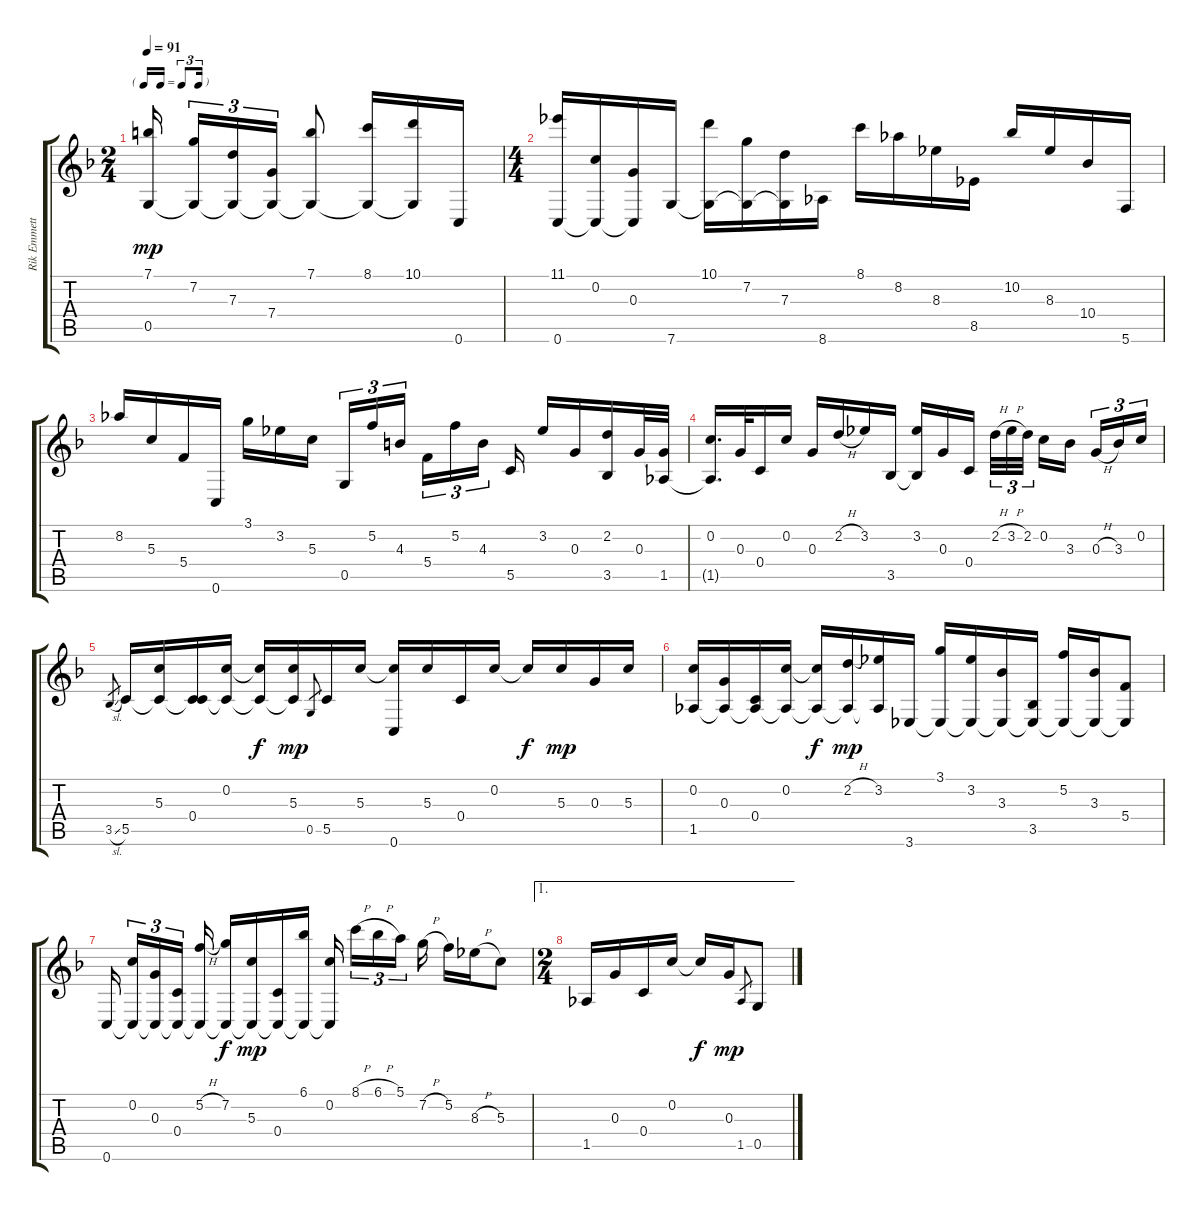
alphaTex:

\track ("Rik Emmett" "Rik Emmett") {instrument acousticguitarnylon}
\staff {score tabs}
\tuning (E4 C4 G3 C3 G2 C2) {hide}
\ts (2 4)
\tf triplet16th
\tempo 91
\clef g2
\ks f
(7.1 0.5{t}).16{dy mp beam splitsecondary} (7.2 0.5{t}).16{tu (3 2)} (7.3 0.5{t}).16{tu (3 2)} (7.4 0.5{t}).16{tu (3 2)} (7.1 0.5{t}).8 (8.1 0.5{t}).16 (10.1 0.5{t}).16 0.6.16 |
\ts (4 4)
(11.1 0.6).16 (0.2 0.6{t}).16 (0.3 0.6{t}).16 7.6.16 (10.1 7.6{t}).16 (7.2 7.6{t}).16 (7.3 7.6{t}).16 8.6.16 8.1.16 8.2.16 8.3.16 8.5.16 10.2.16 8.3.16 10.4.16 5.6.16 |
8.2.16 5.3.16 5.4.16 0.6.16 3.1.16 3.2.16 5.3.16{beam splitsecondary} 0.5.16{tu (3 2)} 5.2.16{tu (3 2)} 4.3.16{tu (3 2) beam splitsecondary} 5.4.16{tu (3 2)} 5.2.16{tu (3 2)} 4.3.16{tu (3 2) beam splitsecondary} 5.5.16 3.2.16 0.3.16 (2.2 3.5).16 0.3.32 (0.3{t} 1.5).32 |
(0.2 1.5{t}).16{d} 0.3.32 0.4.16 0.2.16 0.3.16 2.2{h}.16 3.2.16 3.5.16 (3.2 3.5{t}).16 0.3.16 0.4.16{beam splitsecondary} 2.2{h}.32{tu (3 2)} 3.2{h}.32{tu (3 2)} 2.2.32{tu (3 2)} 0.2.16 3.3.16{beam splitsecondary} 0.3{h}.16{tu (3 2)} 3.3.16{tu (3 2)} 0.2.16{tu (3 2)} |
3.5{sl}.8{gr} 5.5.16 (5.3 5.5{t}).16 (0.4 5.5{t}).16 (0.2 5.5{t}).16 (0.2{t} 5.5{t}).16{dy f} (5.3 5.5{t}).16{dy mp} 0.5.8{gr} 5.5.16 5.3.16 (5.3{t} 0.6).16 5.3.16 0.4.16 0.2.16 0.2{t}.16{dy f} 5.3.16{dy mp} 0.3.16 5.3.16 |
(0.2 1.5).16 (0.3 1.5{t}).16 (0.4 1.5{t}).16 (0.2 1.5{t}).16 (0.2{t} 1.5{t}).16{dy f} (2.2{h} 1.5{t}).16{dy mp} (3.2 1.5{t}).16 3.6.16 (3.1 3.6{t}).16 (3.2 3.6{t}).16 (3.3 3.6{t}).16 (3.5 3.6{t}).16 (5.2 3.6{t}).16 (3.3 3.6{t}).16 (5.4 3.6{t}).8 |
0.6.16{beam splitsecondary} (0.2 0.6{t}).16{tu (3 2)} (0.3 0.6{t}).16{tu (3 2)} (0.4 0.6{t}).16{tu (3 2) beam splitsecondary} (5.2{h} 0.6{t}).16 (7.2 0.6{t}).16{dy f} (5.3 0.6{t}).16{dy mp} (0.4 0.6{t}).16 (6.1 0.6{t}).16 (0.2 0.6{t}).16{beam splitsecondary} 8.1{h}.16{tu (3 2)} 6.1{h}.16{tu (3 2)} 5.1.16{tu (3 2) beam splitsecondary} 7.2{h}.16 5.2.16 8.3{h}.16 5.3.8 |
\ae 1
\ts (2 4)
1.5.16 0.3.16 0.4.16 0.2.16 0.2{t}.16{dy f} 0.3.16{dy mp} 1.5.8{gr} 0.5.8
